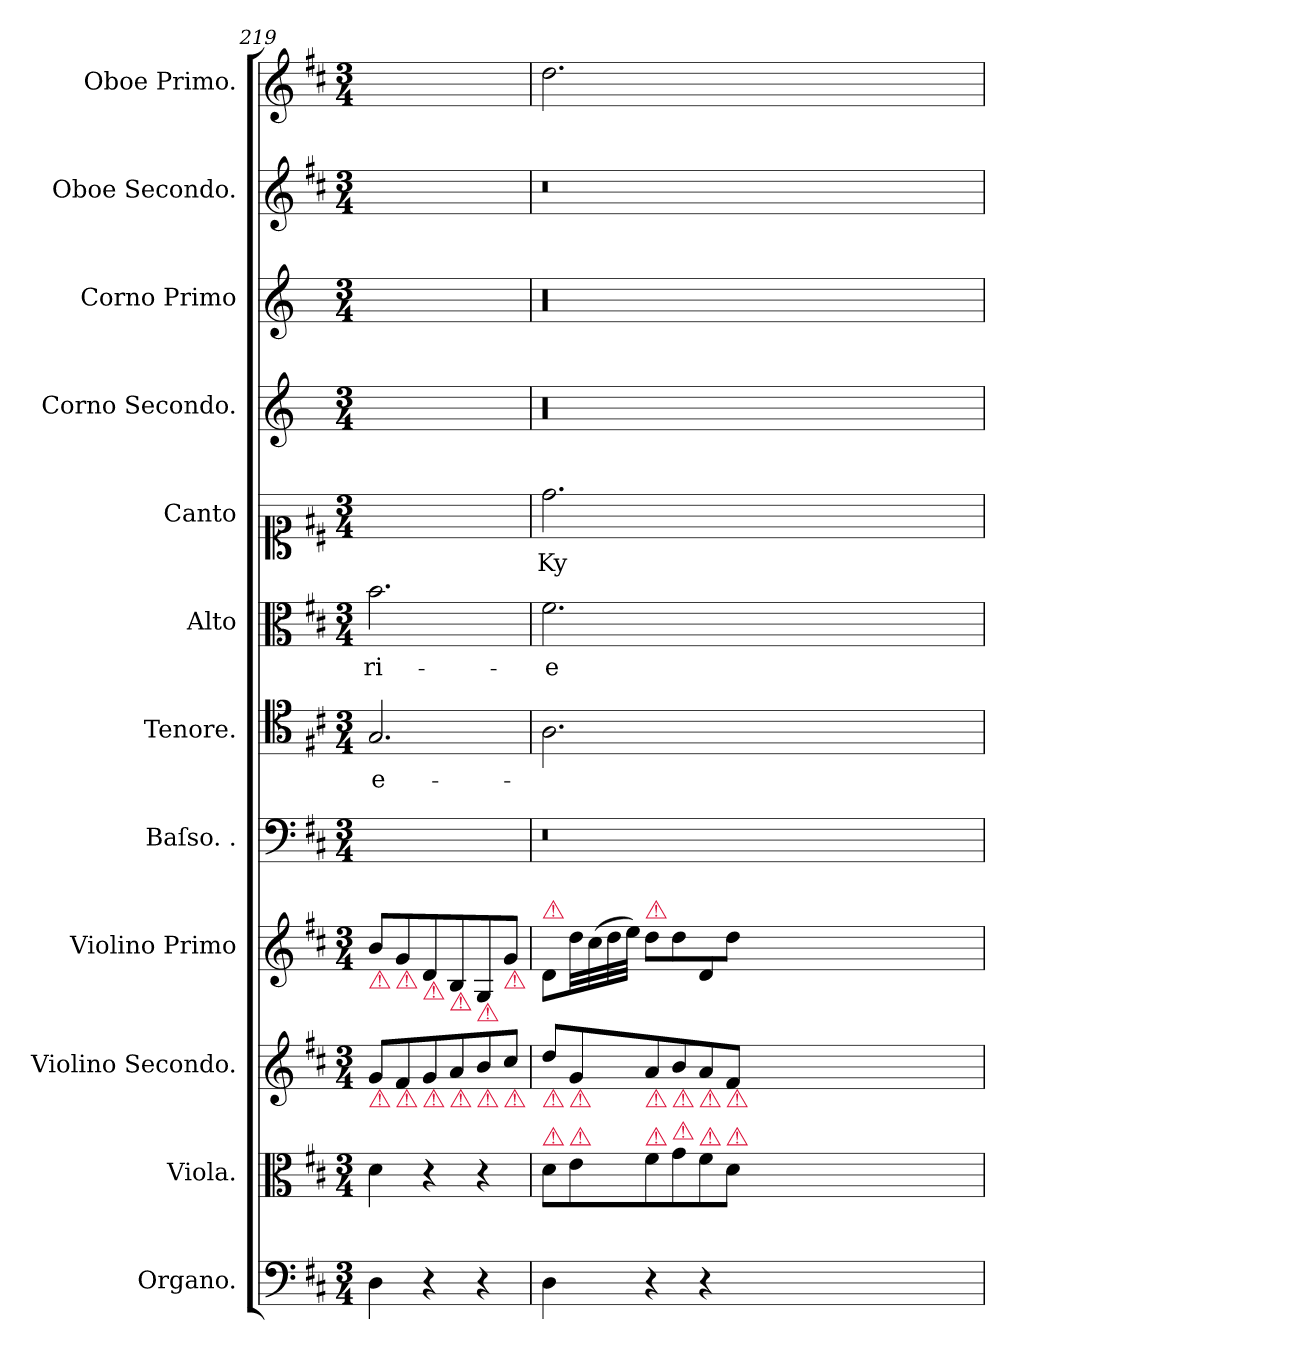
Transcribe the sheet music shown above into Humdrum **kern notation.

**kern	**kern	**kern	**kern	**kern	**kern	**text	**kern	**text	**kern	**text	**kern	**kern	**kern	**kern
*part12	*part11	*part10	*part9	*part8	*part7	*part7	*part6	*part6	*part5	*part5	*part4	*part3	*part2	*part1
*staff12	*staff11	*staff10	*staff9	*staff8	*staff7	*staff7	*staff6	*staff6	*staff5	*staff5	*staff4	*staff3	*staff2	*staff1
*I"Organo.	*I"Viola.	*I"Violino Secondo.	*I"Violino Primo	*I"Baſso. .	*I"Tenore.	*	*I"Alto	*	*I"Canto	*	*I"Corno Secondo.	*I"Corno Primo	*I"Oboe Secondo.	*I"Oboe Primo.
*I'org	*I'vla	*I'vl 2	*I'vl 1	*I'B	*I'T	*	*I'A	*	*	*	*I'cor 2	*I'cor 1	*I'ob 2	*I'ob 1
*clefF4	*clefC3	*clefG2	*clefG2	*clefF4	*clefC4	*	*clefC3	*	*clefC1	*	*clefG2	*clefG2	*clefG2	*clefG2
*	*	*	*	*	*	*	*	*	*	*	*ITrd6c10	*ITrd6c10	*	*
*k[f#c#]	*k[f#c#]	*k[f#c#]	*k[f#c#]	*k[f#c#]	*k[f#c#]	*	*k[f#c#]	*	*k[f#c#]	*	*k[f#c#]	*k[f#c#]	*k[f#c#]	*k[f#c#]
*M3/4	*M3/4	*M3/4	*M3/4	*M3/4	*M3/4	*	*M3/4	*	*M3/4	*	*M3/4	*M3/4	*M3/4	*M3/4
=219	=219	=219	=219	=219	=219	=219	=219	=219	=219	=219	=219	=219	=219	=219
!	!	!	!LO:TX:b:color=crimson:t=⚠	!	!	!	!	!	!	!	!	!	!	!
!	!	!LO:TX:b:color=crimson:t=⚠	!	!	!	!	!	!	!	!	!	!	!	!
4D\	4d\	8g/L	8b/L	2.ryy	2.G/	e-	2.b\	-ri-	2.ryy	.	2.ryy	2.ryy	2.ryy	2.ryy
!	!	!	!LO:TX:b:color=crimson:t=⚠	!	!	!	!	!	!	!	!	!	!	!
!	!	!LO:TX:b:color=crimson:t=⚠	!	!	!	!	!	!	!	!	!	!	!	!
.	.	8f#/	8g/	.	.	.	.	.	.	.	.	.	.	.
!	!	!	!LO:TX:b:color=crimson:t=⚠	!	!	!	!	!	!	!	!	!	!	!
!	!	!LO:TX:b:color=crimson:t=⚠	!	!	!	!	!	!	!	!	!	!	!	!
4r	4r	8g/	8d/	.	.	.	.	.	.	.	.	.	.	.
!	!	!	!LO:TX:b:color=crimson:t=⚠	!	!	!	!	!	!	!	!	!	!	!
!	!	!LO:TX:b:color=crimson:t=⚠	!	!	!	!	!	!	!	!	!	!	!	!
.	.	8a/	8B/	.	.	.	.	.	.	.	.	.	.	.
!	!	!	!LO:TX:b:color=crimson:t=⚠	!	!	!	!	!	!	!	!	!	!	!
!	!	!LO:TX:b:color=crimson:t=⚠	!	!	!	!	!	!	!	!	!	!	!	!
4r	4r	8b/	8G/	.	.	.	.	.	.	.	.	.	.	.
!	!	!	!LO:TX:b:color=crimson:t=⚠	!	!	!	!	!	!	!	!	!	!	!
!	!	!LO:TX:b:color=crimson:t=⚠	!	!	!	!	!	!	!	!	!	!	!	!
.	.	8cc#/J	8g/J	.	.	.	.	.	.	.	.	.	.	.
=220	=220	=220	=220	=220	=220	=220	=220	=220	=220	=220	=220	=220	=220	=220
!	!	!	!LO:TX:a:color=crimson:t=⚠	!	!	!	!	!	!	!	!	!	!	!
!	!	!LO:TX:b:color=crimson:t=⚠	!	!	!	!	!	!	!	!	!	!	!	!
!	!LO:TX:a:color=crimson:t=⚠	!	!	!	!	!	!	!	!	!	!	!	!	!
!	!	!	!	!LO:N:vis=0	!	!	!	!	!	!	!LO:N:vis=00	!LO:N:vis=00	!LO:N:vis=0	!
4D\	8d\L	8dd/L	8d/L	1.r	2.A\	.	2.f#\	-e	2.dd\	Ky-	0.r	0.r	1.r	2.dd\
!	!	!LO:TX:b:color=crimson:t=⚠	!	!	!	!	!	!	!	!	!	!	!	!
!	!LO:TX:a:color=crimson:t=⚠	!	!	!	!	!	!	!	!	!	!	!	!	!
.	8e\	8g/	32dd\LL	.	.	.	.	.	.	.	.	.	.	.
.	.	.	(>32cc#\	.	.	.	.	.	.	.	.	.	.	.
.	.	.	32dd\	.	.	.	.	.	.	.	.	.	.	.
.	.	.	32ee\JJJ)	.	.	.	.	.	.	.	.	.	.	.
!	!	!	!LO:TX:a:color=crimson:t=⚠	!	!	!	!	!	!	!	!	!	!	!
!	!	!LO:TX:b:color=crimson:t=⚠	!	!	!	!	!	!	!	!	!	!	!	!
!	!LO:TX:a:color=crimson:t=⚠	!	!	!	!	!	!	!	!	!	!	!	!	!
4r	8f#\	8a/	8dd\L	.	.	.	.	.	.	.	.	.	.	.
!	!	!LO:TX:b:color=crimson:t=⚠	!	!	!	!	!	!	!	!	!	!	!	!
!	!LO:TX:a:color=crimson:t=⚠	!	!	!	!	!	!	!	!	!	!	!	!	!
.	8g\	8b/	8dd\	.	.	.	.	.	.	.	.	.	.	.
!	!	!LO:TX:b:color=crimson:t=⚠	!	!	!	!	!	!	!	!	!	!	!	!
!	!LO:TX:a:color=crimson:t=⚠	!	!	!	!	!	!	!	!	!	!	!	!	!
4r	8f#\	8a/	8d/	.	.	.	.	.	.	.	.	.	.	.
!	!	!LO:TX:b:color=crimson:t=⚠	!	!	!	!	!	!	!	!	!	!	!	!
!	!LO:TX:a:color=crimson:t=⚠	!	!	!	!	!	!	!	!	!	!	!	!	!
.	8d\J	8f#/J	8dd\J	.	.	.	.	.	.	.	.	.	.	.
0ryy	0ryy	0ryy	0ryy	.	0ryy	.	0ryy	.	0ryy	.	.	.	.	0ryy
.	.	.	.	1.ryy	.	.	.	.	.	.	.	.	1.ryy	.
4ryy	4ryy	4ryy	4ryy	.	4ryy	.	4ryy	.	4ryy	.	.	.	.	4ryy
=	=	=	=	=	=	=	=	=	=	=	=	=	=	=
*-	*-	*-	*-	*-	*-	*-	*-	*-	*-	*-	*-	*-	*-	*-
